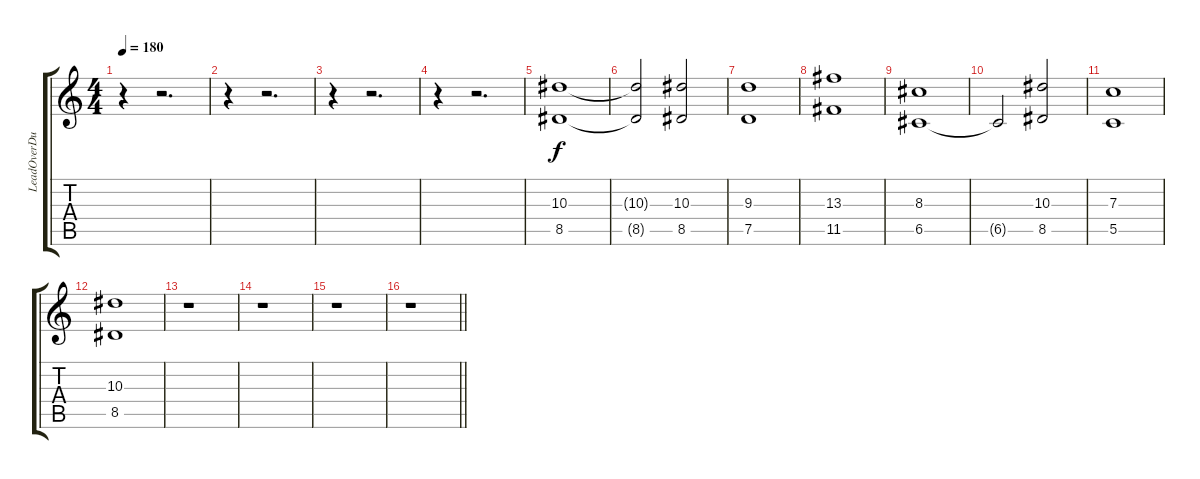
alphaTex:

\track ("LeadOverDubs" "LeadOverDu") {instrument distortionguitar}
\staff {score tabs}
\tuning (D4 A3 F3 C3 G2 C2) {hide}
\ts (4 4)
\tempo 180
\clef g2
\ks c
r.4{dy f} r.2{d} |
r.4 r.2{d} |
r.4 r.2{d} |
r.4 r.2{d} |
(10.3 8.5).1 |
(10.3{t} 8.5{t}).2 (10.3 8.5).2 |
(9.3 7.5).1 |
(13.3 11.5).1 |
(8.3 6.5).1 |
6.5{t}.2 (10.3 8.5).2 |
(7.3 5.5).1 |
(10.3 8.5).1 |
r.1 |
r.1 |
r.1 |
\barLineRight lightlight
r.1
